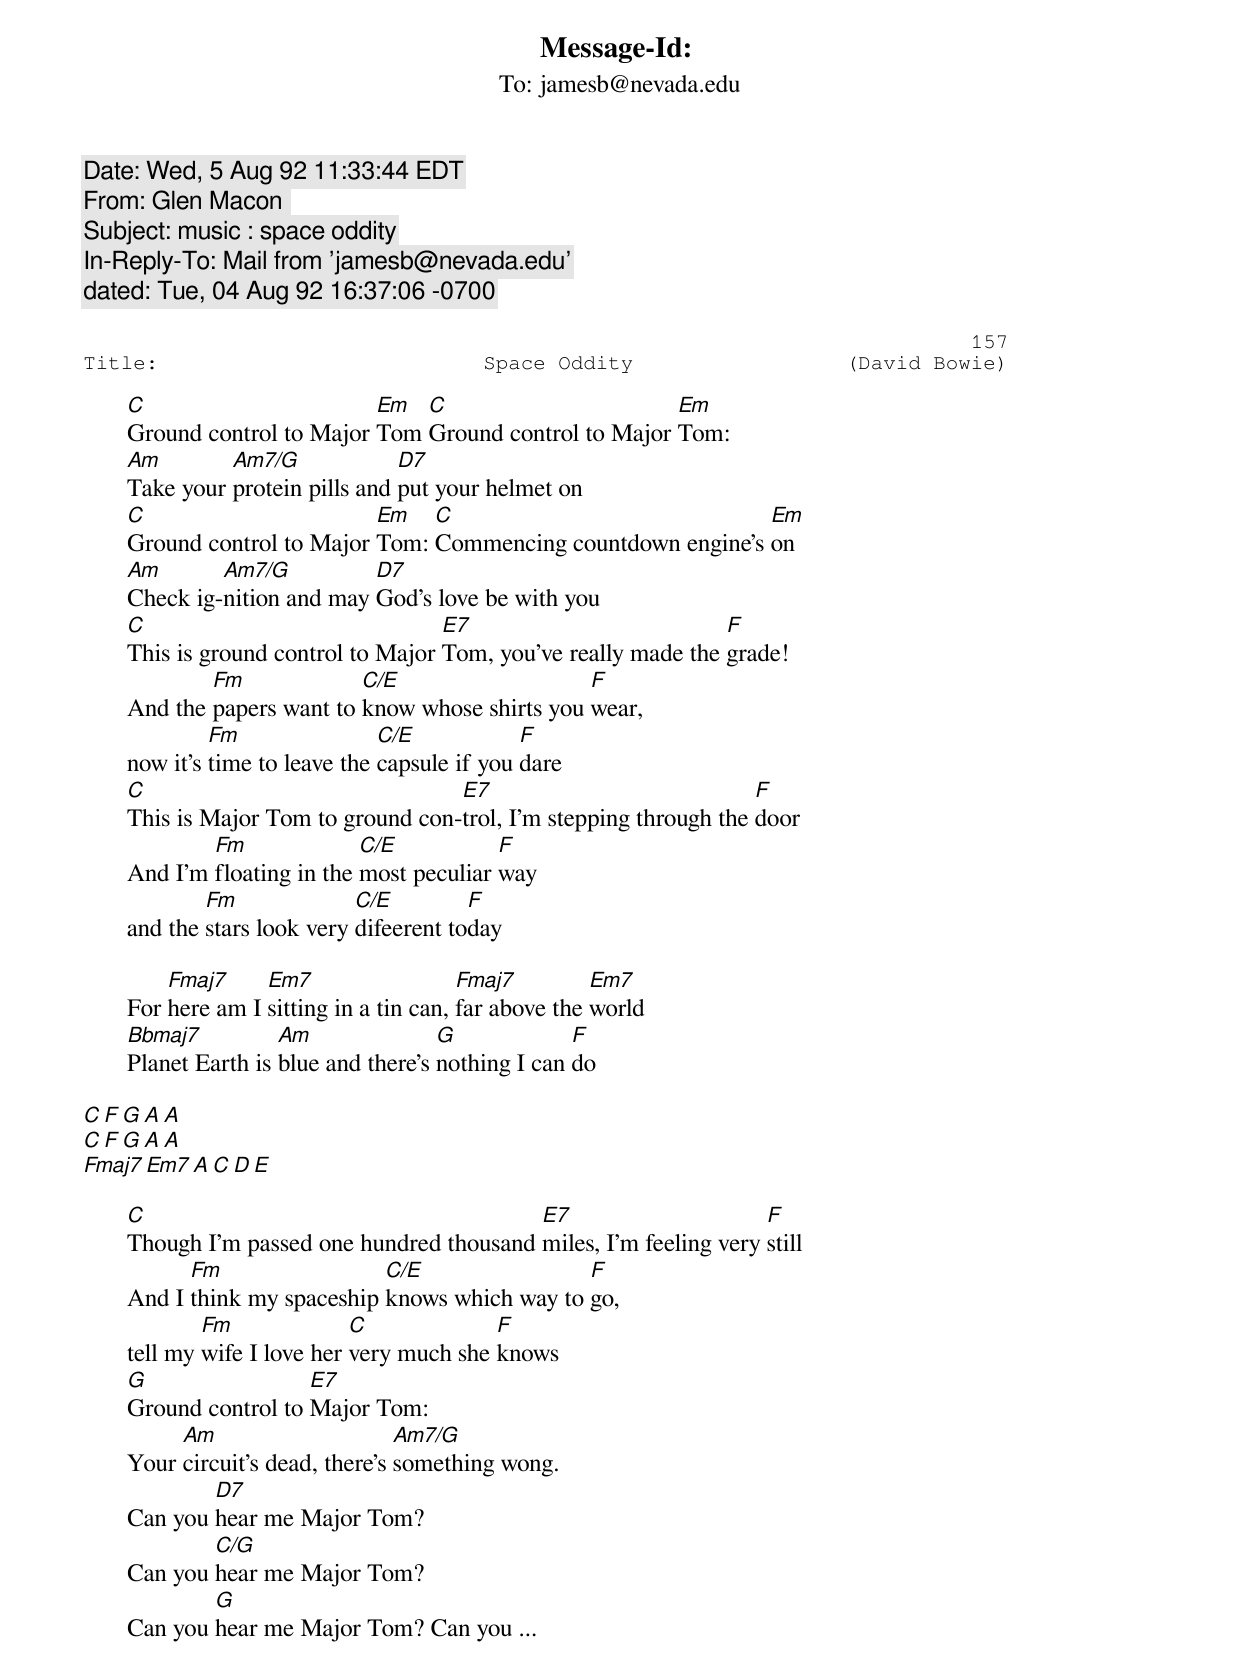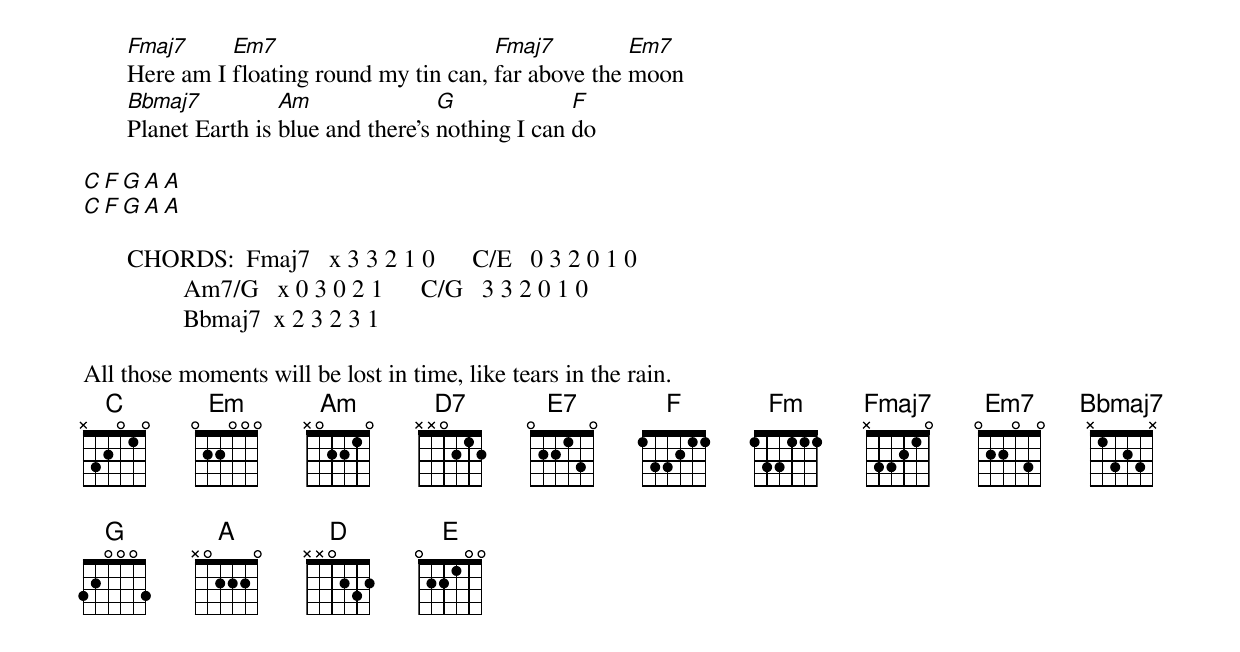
Date: Wed, 5 Aug 92 11:33:44 EDT
From: Glen Macon <crunch!macon@cbmvax.cbm.commodore.com>
Message-Id: <9208051533.AA07058@crunch.lsidesign>
To: jamesb@nevada.edu
Subject: music : space oddity
In-Reply-To: Mail from 'jamesb@nevada.edu'
      dated: Tue, 04 Aug 92 16:37:06 -0700

                                                                       157
Title:                          Space Oddity                 (David Bowie)

       C                       Em  C                       Em
       Ground control to Major Tom Ground control to Major Tom:
       Am        Am7/G             D7
       Take your protein pills and put your helmet on
       C                       Em   C                             Em
       Ground control to Major Tom: Commencing countdown engine's on
       Am       Am7/G          D7
       Check ig-nition and may God's love be with you
       C                               E7                          F
       This is ground control to Major Tom, you've really made the grade!
               Fm             C/E                   F
       And the papers want to know whose shirts you wear,
                Fm                C/E            F
       now it's time to leave the capsule if you dare
       C                               E7                             F
       This is Major Tom to ground con-trol, I'm stepping through the door
               Fm              C/E           F
       And I'm floating in the most peculiar way
               Fm              C/E         F
       and the stars look very difeerent today

           Fmaj7     Em7                   Fmaj7         Em7
       For here am I sitting in a tin can, far above the world
       Bbmaj7          Am               G             F
       Planet Earth is blue and there's nothing I can do

       C            F            G            A   A
       C            F            G            A   A
       Fmaj7        Em7          A       C       D       E

       C                                      E7                      F
       Though I'm passed one hundred thousand miles, I'm feeling very still
             Fm                 C/E                F
       And I think my spaceship knows which way to go,
               Fm              C             F
       tell my wife I love her very much she knows
       G                 E7
       Ground control to Major Tom:
            Am                      Am7/G
       Your circuit's dead, there's something wong.
               D7
       Can you hear me Major Tom?
               C/G
       Can you hear me Major Tom?
               G
       Can you hear me Major Tom? Can you ...

       Fmaj7     Em7                        Fmaj7         Em7
       Here am I floating round my tin can, far above the moon
       Bbmaj7          Am               G             F
       Planet Earth is blue and there's nothing I can do

       C            F            G            A   A
       C            F            G            A   A

       CHORDS:  Fmaj7   x 3 3 2 1 0      C/E   0 3 2 0 1 0
                Am7/G   x 0 3 0 2 1      C/G   3 3 2 0 1 0
                Bbmaj7  x 2 3 2 3 1

All those moments will be lost in time, like tears in the rain.
